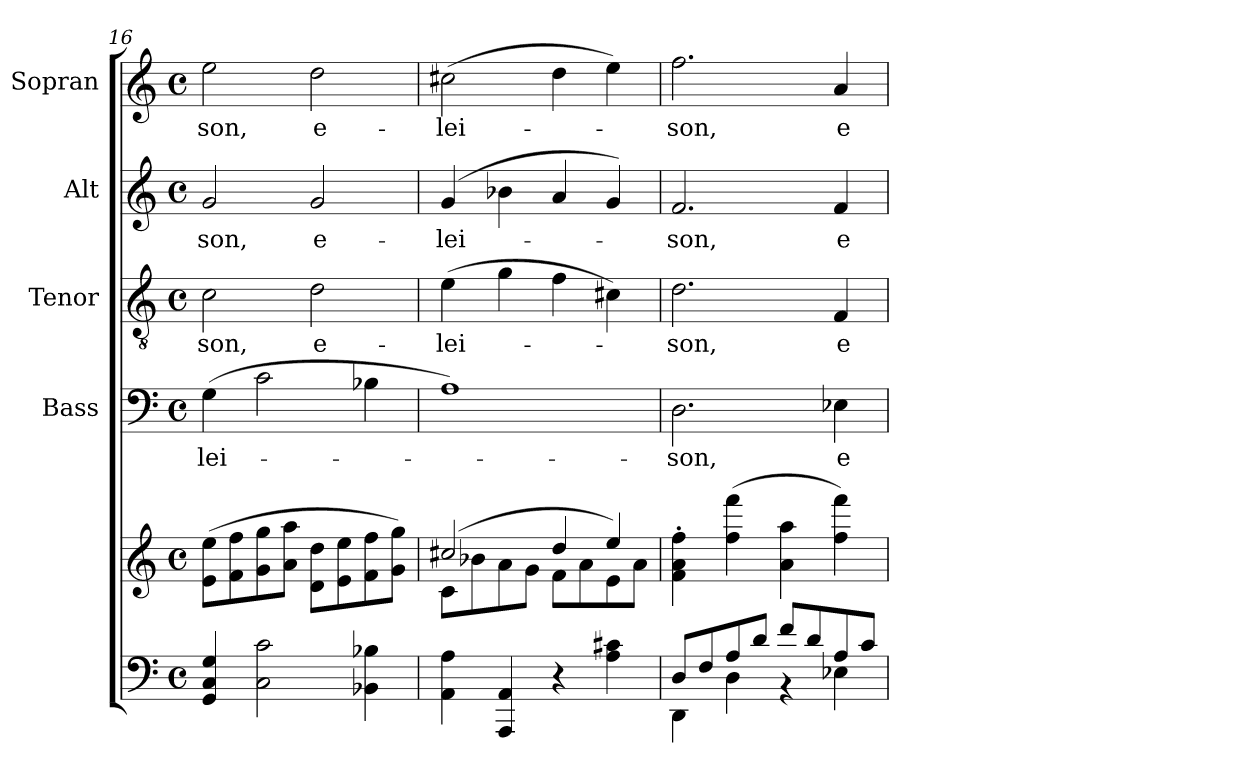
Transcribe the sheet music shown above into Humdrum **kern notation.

**kern	**kern	**kern	**text	**kern	**text	**kern	**text	**kern	**text
*part5	*part5	*part4	*part4	*part3	*part3	*part2	*part2	*part1	*part1
*staff6	*staff5	*staff4	*staff4	*staff3	*staff3	*staff2	*staff2	*staff1	*staff1
*	*	*I"Bass	*	*I"Tenor	*	*I"Alt	*	*I"Sopran	*
*	*	*I'B.	*	*I'T.	*	*I'A.	*	*I'S.	*
*clefF4	*clefG2	*clefF4	*	*clefGv2	*	*clefG2	*	*clefG2	*
*k[]	*k[]	*k[]	*	*k[]	*	*k[]	*	*k[]	*
*C:	*C:	*C:	*	*C:	*	*C:	*	*C:	*
*M4/4	*M4/4	*M4/4	*	*M4/4	*	*M4/4	*	*M4/4	*
*met(c)	*met(c)	*met(c)	*	*met(c)	*	*met(c)	*	*met(c)	*
=16	=16	=16	=16	=16	=16	=16	=16	=16	=16
!	!	!	!LO:LY:b	!	!LO:LY:b	!	!LO:LY:b	!	!LO:LY:b
4GG/ 4C/ 4G/	(>8e\ 8ee\L	(>4G\	-lei-	2c\	-son,	2g/	-son,	2ee\	-son,
.	8f\ 8ff\	.	.	.	.	.	.	.	.
2C\ 2c\	8g\ 8gg\	2c\	.	.	.	.	.	.	.
.	8a\ 8aa\J	.	.	.	.	.	.	.	.
!	!	!	!	!	!LO:LY:b	!	!LO:LY:b	!	!LO:LY:b
.	8d\ 8dd\L	.	.	2d\	e-	2g/	e-	2dd\	e-
.	8e\ 8ee\	.	.	.	.	.	.	.	.
4BB-X\ 4B-X\	8f\ 8ff\	4B-X\	.	.	.	.	.	.	.
.	8g\ 8gg\J)	.	.	.	.	.	.	.	.
=17	=17	=17	=17	=17	=17	=17	=17	=17	=17
*	*^	*	*	*	*	*	*	*	*
!	!	!	!	!	!	!LO:LY:b	!	!LO:LY:b	!	!LO:LY:b
4AA\ 4A\	(2cc#X/	8c\L	1A)	.	(>4e\	-lei-	(4g/	-lei-	(>2cc#X\	-lei-
.	.	8b-X\	.	.	.	.	.	.	.	.
4AAA/ 4AA/	.	8a\	.	.	4g\	.	4b-X\	.	.	.
.	.	8g\J	.	.	.	.	.	.	.	.
4r	4dd/	8f\L	.	.	4f\	.	4a/	.	4dd\	.
.	.	8a\	.	.	.	.	.	.	.	.
4A\ 4c#X\	4ee/)	8e\	.	.	4c#X\)	.	4g/)	.	4ee\)	.
.	.	8a\J	.	.	.	.	.	.	.	.
=18	=18	=18	=18	=18	=18	=18	=18	=18	=18	=18
*^	*	*	*	*	*	*	*	*	*	*
!	!	!	!	!	!LO:LY:b	!	!LO:LY:b	!	!LO:LY:b	!	!LO:LY:b
*	*	*v	*v	*	*	*	*	*	*	*	*
8D/L	4DD\	4f\'> 4a\'> 4ff\'>	2.D\	-son,	2.d\	-son,	2.f/	-son,	2.ff\	-son,
8F/	.	.	.	.	.	.	.	.	.	.
8A/	4D\	(>4ff\ 4fff\	.	.	.	.	.	.	.	.
8d/J	.	.	.	.	.	.	.	.	.	.
8f/L	4rBB	4a\ 4aa\	.	.	.	.	.	.	.	.
8d/	.	.	.	.	.	.	.	.	.	.
!	!	!	!	!LO:LY:b	!	!LO:LY:b	!	!LO:LY:b	!	!LO:LY:b
8A/	4E-X\	4ff\ 4fff\)	4E-X\	e-	4F/	e-	4f/	e-	4a/	e-
8c/J	.	.	.	.	.	.	.	.	.	.
*v	*v	*	*	*	*	*	*	*	*	*
=	=	=	=	=	=	=	=	=	=
*-	*-	*-	*-	*-	*-	*-	*-	*-	*-
